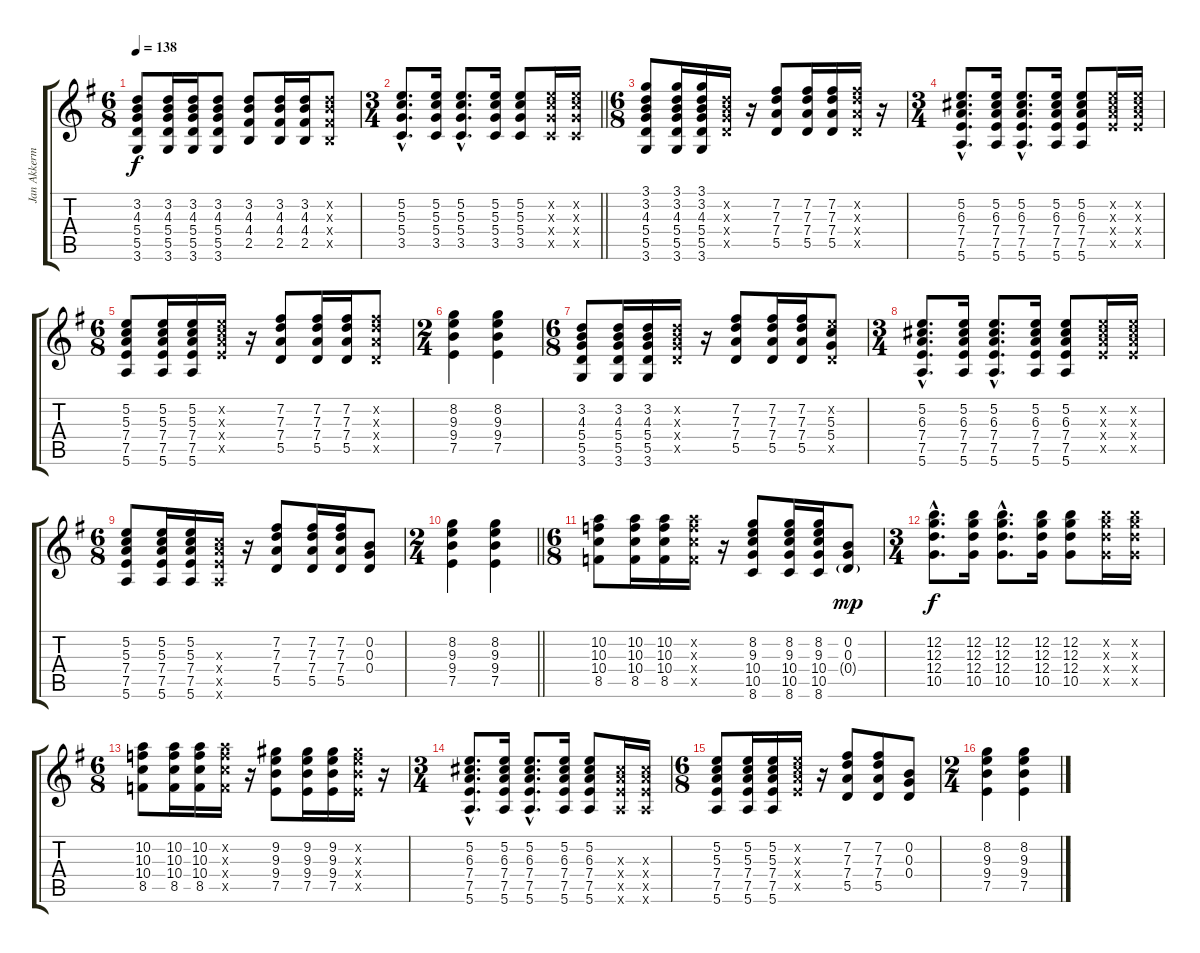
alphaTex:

\track ("Jan Akkerman Acoustic" "Jan Akkerm") {instrument acousticguitarsteel}
\staff {score tabs}
\tuning (E4 B3 G3 D3 A2 E2) {hide}
\ts (6 8)
\tempo 138
\clef g2
\ks g
(3.2 4.3 5.4 5.5 3.6).8{dy f} (3.2 4.3 5.4 5.5 3.6).16 (3.2 4.3 5.4 5.5 3.6).16 (3.2 4.3 5.4 5.5 3.6).8 (3.2 4.3 4.4 2.5).8 (3.2 4.3 4.4 2.5).16 (3.2 4.3 4.4 2.5).16 (3.2{x} 4.3{x} 4.4{x} 2.5{x}).8 |
\ts (3 4)
\barLineRight lightlight
(5.2{hac} 5.3{hac} 5.4{hac} 3.5{hac}).8{d} (5.2 5.3 5.4 3.5).16 (5.2{hac} 5.3{hac} 5.4{hac} 3.5{hac}).8{d} (5.2 5.3 5.4 3.5).16 (5.2 5.3 5.4 3.5).8 (5.2{x} 5.3{x} 5.4{x} 3.5{x}).16 (5.2{x} 5.3{x} 5.4{x} 3.5{x}).16 |
\ts (6 8)
(3.1 3.2 4.3 5.4 5.5 3.6).8 (3.1 3.2 4.3 5.4 5.5 3.6).16 (3.1 3.2 4.3 5.4 5.5 3.6).16 (3.2{x} 4.3{x} 5.4{x} 5.5{x}).16 r.16 (7.2 7.3 7.4 5.5).8 (7.2 7.3 7.4 5.5).16 (7.2 7.3 7.4 5.5).16 (7.2{x} 7.3{x} 7.4{x} 5.5{x}).16 r.16 |
\ts (3 4)
(5.2{hac} 6.3{hac} 7.4{hac} 7.5{hac} 5.6{hac}).8{d} (5.2 6.3 7.4 7.5 5.6).16 (5.2{hac} 6.3{hac} 7.4{hac} 7.5{hac} 5.6{hac}).8{d} (5.2 6.3 7.4 7.5 5.6).16 (5.2 6.3 7.4 7.5 5.6).8 (5.2{x} 6.3{x} 7.4{x} 7.5{x}).16 (5.2{x} 6.3{x} 7.4{x} 7.5{x}).16 |
\ts (6 8)
(5.2 5.3 7.4 7.5 5.6).8 (5.2 5.3 7.4 7.5 5.6).16 (5.2 5.3 7.4 7.5 5.6).16 (5.2{x} 5.3{x} 7.4{x} 7.5{x}).16 r.16 (7.2 7.3 7.4 5.5).8 (7.2 7.3 7.4 5.5).16 (7.2 7.3 7.4 5.5).16 (7.2{x} 7.3{x} 7.4{x} 5.5{x}).8 |
\ts (2 4)
(8.2 9.3 9.4 7.5).4 (8.2 9.3 9.4 7.5).4 |
\ts (6 8)
(3.2 4.3 5.4 5.5 3.6).8 (3.2 4.3 5.4 5.5 3.6).16 (3.2 4.3 5.4 5.5 3.6).16 (3.2{x} 4.3{x} 5.4{x} 5.5{x}).16 r.16 (7.2 7.3 7.4 5.5).8 (7.2 7.3 7.4 5.5).16 (7.2 7.3 7.4 5.5).16 (5.2{x} 5.3 5.4 5.5{x}).8 |
\ts (3 4)
(5.2{hac} 6.3{hac} 7.4{hac} 7.5{hac} 5.6{hac}).8{d} (5.2 6.3 7.4 7.5 5.6).16 (5.2{hac} 6.3{hac} 7.4{hac} 7.5{hac} 5.6{hac}).8{d} (5.2 6.3 7.4 7.5 5.6).16 (5.2 6.3 7.4 7.5 5.6).8 (5.2{x} 6.3{x} 7.4{x} 7.5{x}).16 (5.2{x} 6.3{x} 7.4{x} 7.5{x}).16 |
\ts (6 8)
(5.2 5.3 7.4 7.5 5.6).8 (5.2 5.3 7.4 7.5 5.6).16 (5.2 5.3 7.4 7.5 5.6).16 (5.3{x} 7.4{x} 7.5{x} 5.6{x}).16 r.16 (7.2 7.3 7.4 5.5).8 (7.2 7.3 7.4 5.5).16 (7.2 7.3 7.4 5.5).16 (0.2 0.3 0.4).8 |
\ts (2 4)
\barLineRight lightlight
(8.2 9.3 9.4 7.5).4 (8.2 9.3 9.4 7.5).4 |
\ts (6 8)
(10.2 10.3 10.4 8.5).8 (10.2 10.3 10.4 8.5).16 (10.2 10.3 10.4 8.5).16 (10.2{x} 10.3{x} 10.4{x} 8.5{x}).16 r.16 (8.2 9.3 10.4 10.5 8.6).8 (8.2 9.3 10.4 10.5 8.6).16 (8.2 9.3 10.4 10.5 8.6).16 (0.2 0.3 0.4{g}).8{dy mp} |
\ts (3 4)
(12.2{hac} 12.3{hac} 12.4{hac} 10.5{hac}).8{d dy f} (12.2 12.3 12.4 10.5).16 (12.2{hac} 12.3{hac} 12.4{hac} 10.5{hac}).8{d} (12.2 12.3 12.4 10.5).16 (12.2 12.3 12.4 10.5).8 (12.2{x} 12.3{x} 12.4{x} 10.5{x}).16 (12.2{x} 12.3{x} 12.4{x} 10.5{x}).16 |
\ts (6 8)
(10.2 10.3 10.4 8.5).8 (10.2 10.3 10.4 8.5).16 (10.2 10.3 10.4 8.5).16 (10.2{x} 10.3{x} 10.4{x} 8.5{x}).16 r.16 (9.2 9.3 9.4 7.5).8 (9.2 9.3 9.4 7.5).16 (9.2 9.3 9.4 7.5).16 (9.2{x} 9.3{x} 9.4{x} 7.5{x}).16 r.16 |
\ts (3 4)
(5.2{hac} 6.3{hac} 7.4{hac} 7.5{hac} 5.6{hac}).8{d} (5.2 6.3 7.4 7.5 5.6).16 (5.2{hac} 6.3{hac} 7.4{hac} 7.5{hac} 5.6{hac}).8{d} (5.2 6.3 7.4 7.5 5.6).16 (5.2 6.3 7.4 7.5 5.6).8 (6.3{x} 7.4{x} 7.5{x} 5.6{x}).16 (6.3{x} 7.4{x} 7.5{x} 5.6{x}).16 |
\ts (6 8)
(5.2 5.3 7.4 7.5 5.6).8 (5.2 5.3 7.4 7.5 5.6).16 (5.2 5.3 7.4 7.5 5.6).16 (5.2{x} 5.3{x} 7.4{x} 7.5{x}).16 r.16 (7.2 7.3 7.4 5.5).8 (7.2 7.3 7.4 5.5).8 (0.2 0.3 0.4).8 |
\ts (2 4)
(8.2 9.3 9.4 7.5).4 (8.2 9.3 9.4 7.5).4
